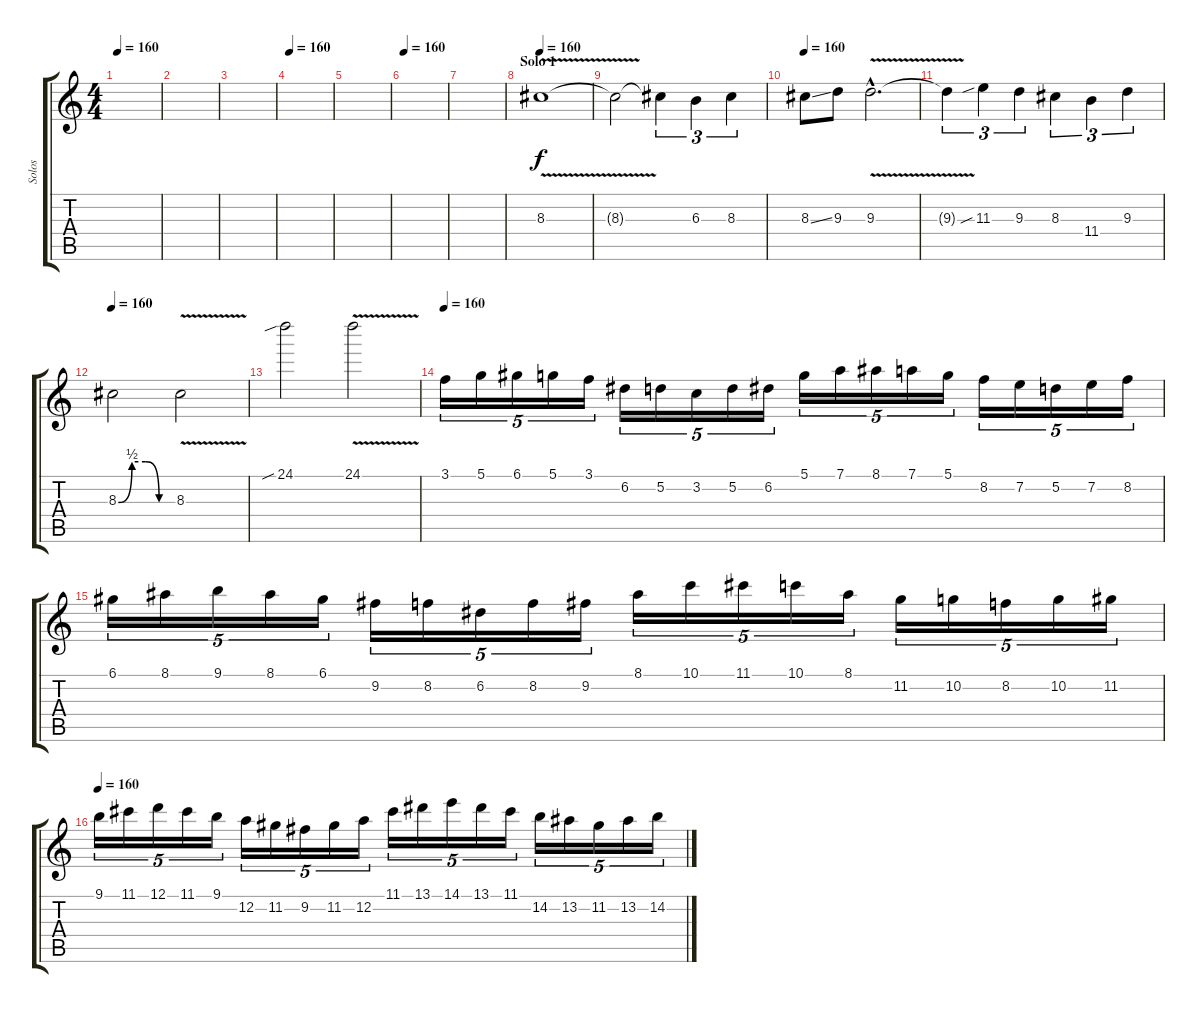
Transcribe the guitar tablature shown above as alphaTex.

\track ("Solos" "Solos") {instrument distortionguitar}
\staff {score tabs}
\tuning (D4 A3 F3 C3 G2 D2) {hide}
\ts (4 4)
\tempo 160
\clef g2
\ks c
|
|
|
\tempo 160
|
|
\tempo 160
|
|
\section ("" "Solo 1")
\tempo 160
8.3{v}.1 |
8.3{t}.2 8.3{t}.4{tu (3 2)} 6.3.4{tu (3 2)} 8.3.4{tu (3 2)} |
\tempo 160
8.3{ss}.8 9.3.8 9.3{v hac}.2{d} |
9.3{t}.4{tu (3 2)} 11.3{sib}.4{tu (3 2)} 9.3.4{tu (3 2)} 8.3.4{tu (3 2)} 11.4.4{tu (3 2)} 9.3.4{tu (3 2)} |
\tempo 160
8.3{be (custom 0 0 15 2 30 2 45 0 60 0)}.2 8.3{v}.2 |
24.1{sib}.2 24.1{v}.2 |
\tempo 160
3.1.16{tu (5 4)} 5.1.16{tu (5 4)} 6.1.16{tu (5 4)} 5.1.16{tu (5 4)} 3.1.16{tu (5 4)} 6.2.16{tu (5 4)} 5.2.16{tu (5 4)} 3.2.16{tu (5 4)} 5.2.16{tu (5 4)} 6.2.16{tu (5 4)} 5.1.16{tu (5 4)} 7.1.16{tu (5 4)} 8.1.16{tu (5 4)} 7.1.16{tu (5 4)} 5.1.16{tu (5 4)} 8.2.16{tu (5 4)} 7.2.16{tu (5 4)} 5.2.16{tu (5 4)} 7.2.16{tu (5 4)} 8.2.16{tu (5 4)} |
6.1.16{tu (5 4)} 8.1.16{tu (5 4)} 9.1.16{tu (5 4)} 8.1.16{tu (5 4)} 6.1.16{tu (5 4)} 9.2.16{tu (5 4)} 8.2.16{tu (5 4)} 6.2.16{tu (5 4)} 8.2.16{tu (5 4)} 9.2.16{tu (5 4)} 8.1.16{tu (5 4)} 10.1.16{tu (5 4)} 11.1.16{tu (5 4)} 10.1.16{tu (5 4)} 8.1.16{tu (5 4)} 11.2.16{tu (5 4)} 10.2.16{tu (5 4)} 8.2.16{tu (5 4)} 10.2.16{tu (5 4)} 11.2.16{tu (5 4)} |
\tempo 160
9.1.16{tu (5 4)} 11.1.16{tu (5 4)} 12.1.16{tu (5 4)} 11.1.16{tu (5 4)} 9.1.16{tu (5 4)} 12.2.16{tu (5 4)} 11.2.16{tu (5 4)} 9.2.16{tu (5 4)} 11.2.16{tu (5 4)} 12.2.16{tu (5 4)} 11.1.16{tu (5 4)} 13.1.16{tu (5 4)} 14.1.16{tu (5 4)} 13.1.16{tu (5 4)} 11.1.16{tu (5 4)} 14.2.16{tu (5 4)} 13.2.16{tu (5 4)} 11.2.16{tu (5 4)} 13.2.16{tu (5 4)} 14.2.16{tu (5 4)}
